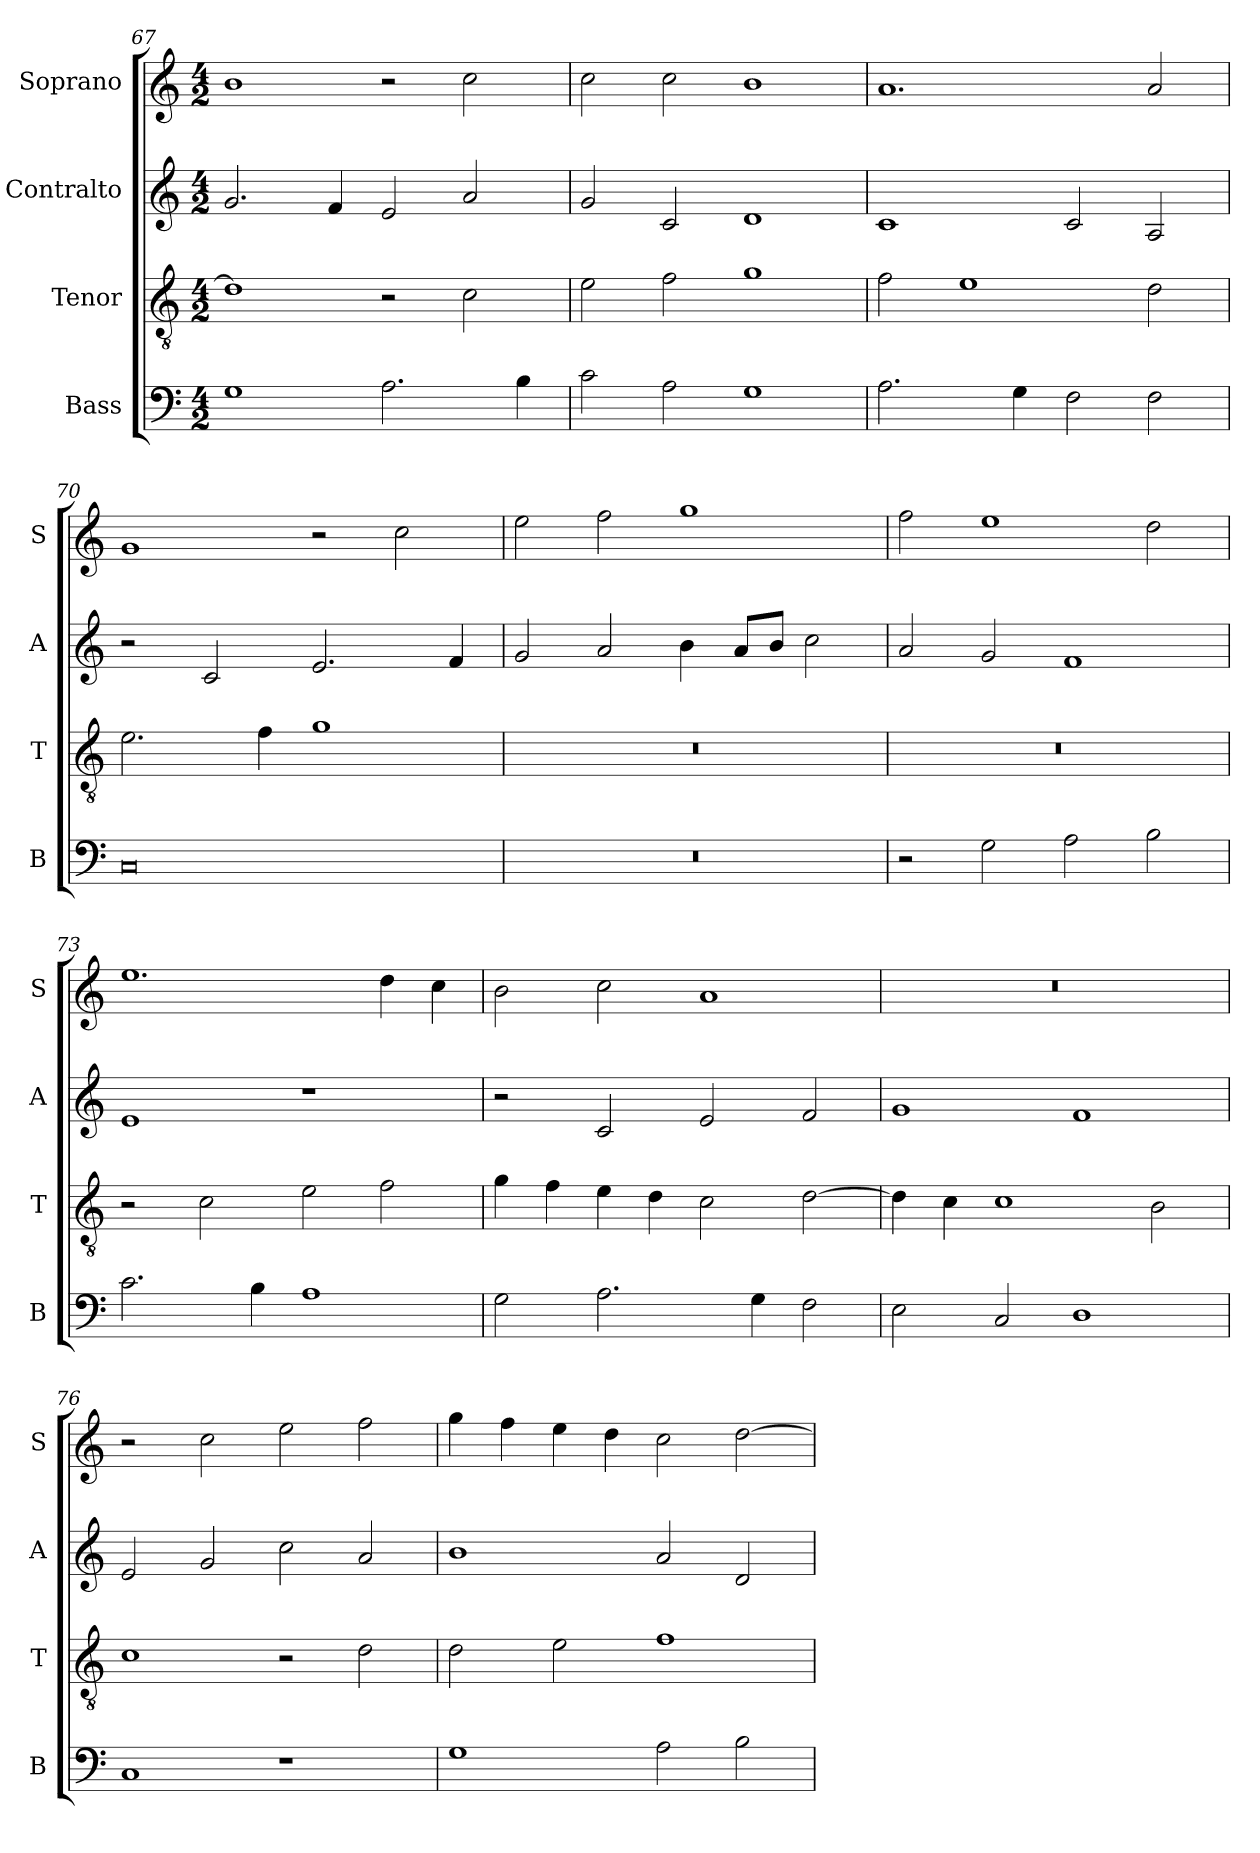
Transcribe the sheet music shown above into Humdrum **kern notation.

**kern	**kern	**kern	**kern
*part4	*part3	*part2	*part1
*staff4	*staff3	*staff2	*staff1
*I"Bass	*I"Tenor	*I"Contralto	*I"Soprano
*I'B	*I'T	*I'A	*I'S
*clefF4	*clefGv2	*clefG2	*clefG2
*k[]	*k[]	*k[]	*k[]
*C:ion	*C:ion	*C:ion	*C:ion
*M4/2	*M4/2	*M4/2	*M4/2
=67	=67	=67	=67
1G	1d]	2.g	1b
.	.	4f	.
2.A	2r	2e	2r
.	2c	2a	2cc
4B	.	.	.
=68	=68	=68	=68
2c	2e	2g	2cc
2A	2f	2c	2cc
1G	1g	1d	1b
=69	=69	=69	=69
2.A	2f	1c	1.a
.	1e	.	.
4G	.	.	.
2F	.	2c	.
2F	2d	2A	2a
=70	=70	=70	=70
0C	2.e	2r	1g
.	.	2c	.
.	4f	.	.
.	1g	2.e	2r
.	.	.	2cc
.	.	4f	.
=71	=71	=71	=71
0r	0r	2g	2ee
.	.	2a	2ff
.	.	4b	1gg
.	.	8a/L	.
.	.	8b/J	.
.	.	2cc	.
=72	=72	=72	=72
2r	0r	2a	2ff
2G	.	2g	1ee
2A	.	1f	.
2B	.	.	2dd
=73	=73	=73	=73
2.c	2r	1e	1.ee
.	2c	.	.
4B	.	.	.
1A	2e	1r	.
.	2f	.	4dd
.	.	.	4cc
=74	=74	=74	=74
2G	4g	2r	2b
.	4f	.	.
2.A	4e	2c	2cc
.	4d	.	.
.	2c	2e	1a
4G	.	.	.
2F	[2d	2f	.
=75	=75	=75	=75
2E	4d]	1g	0r
.	4c	.	.
2C	1c	.	.
1D	.	1f	.
.	2B	.	.
=76	=76	=76	=76
1C	1c	2e	2r
.	.	2g	2cc
1r	2r	2cc	2ee
.	2d	2a	2ff
=77	=77	=77	=77
1G	2d	1b	4gg
.	.	.	4ff
.	2e	.	4ee
.	.	.	4dd
2A	1f	2a	2cc
2B	.	2d	[2dd
=	=	=	=
*-	*-	*-	*-
